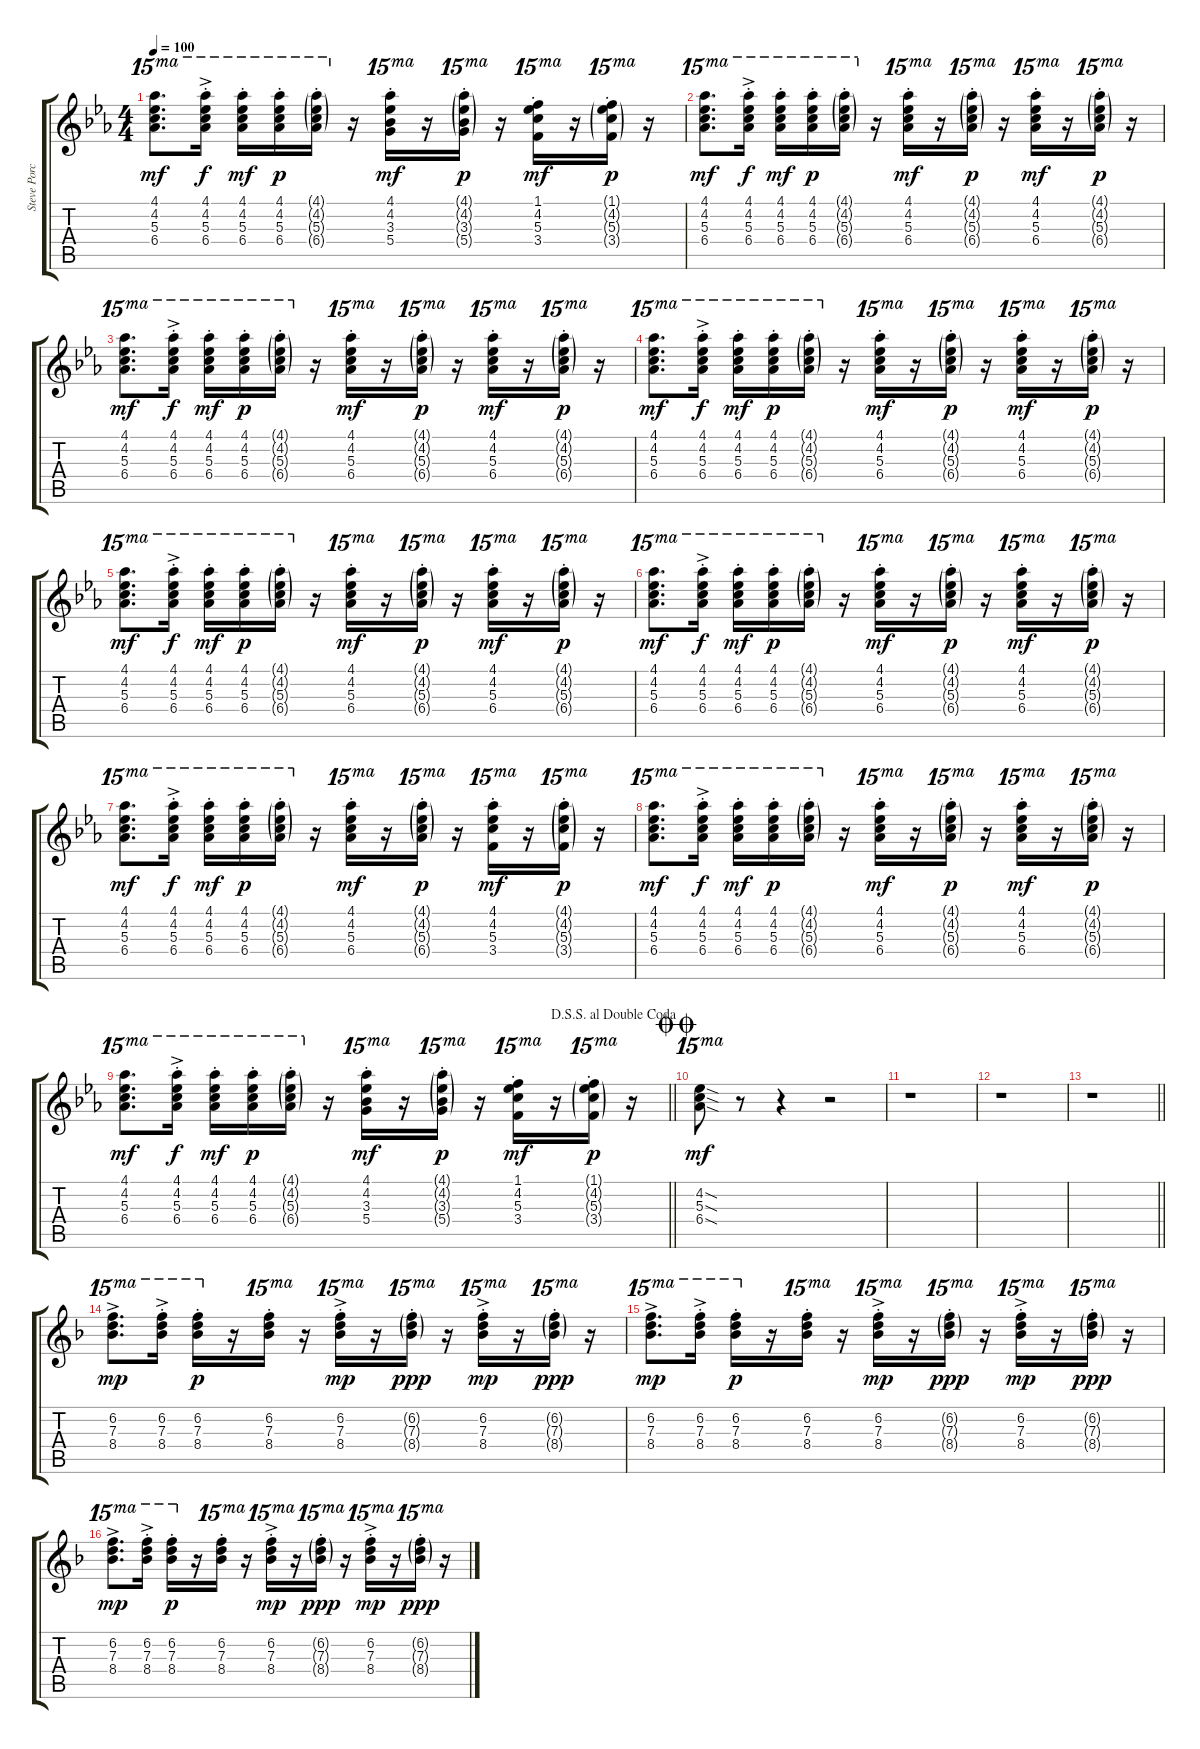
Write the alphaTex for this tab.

\track ("Steve Porcaro-3" "Steve Porc") {instrument rockorgan}
\staff {score tabs}
\tuning (E7 B6 G6 D6 A5 E5) {hide}
\ts (4 4)
\tempo 100
\clef g2
\ks eb
(4.1 4.2 5.3 6.4).8{d ot 15ma dy mf} (4.1{ac st} 4.2{ac st} 5.3{ac st} 6.4{ac st}).16{ot 15ma dy f} (4.1{st} 4.2{st} 5.3{st} 6.4{st}).16{ot 15ma dy mf} (4.1{st} 4.2{st} 5.3{st} 6.4{st}).16{ot 15ma dy p} (4.1{g st} 4.2{g st} 5.3{g st} 6.4{g st}).16{ot 15ma} r.16 (4.1{st} 4.2{st} 3.3{st} 5.4{st}).16{ot 15ma dy mf} r.16 (4.1{g st} 4.2{g st} 3.3{g st} 5.4{g st}).16{ot 15ma dy p} r.16 (1.1{st} 4.2{st} 5.3{st} 3.4{st}).16{ot 15ma dy mf} r.16 (1.1{g st} 4.2{g st} 5.3{g st} 3.4{g st}).16{ot 15ma dy p} r.16 |
(4.1 4.2 5.3 6.4).8{d ot 15ma dy mf} (4.1{ac st} 4.2{ac st} 5.3{ac st} 6.4{ac st}).16{ot 15ma dy f} (4.1{st} 4.2{st} 5.3{st} 6.4{st}).16{ot 15ma dy mf} (4.1{st} 4.2{st} 5.3{st} 6.4{st}).16{ot 15ma dy p} (4.1{g st} 4.2{g st} 5.3{g st} 6.4{g st}).16{ot 15ma} r.16 (4.1{st} 4.2{st} 5.3{st} 6.4{st}).16{ot 15ma dy mf} r.16 (4.1{g st} 4.2{g st} 5.3{g st} 6.4{g st}).16{ot 15ma dy p} r.16 (4.1{st} 4.2{st} 5.3{st} 6.4{st}).16{ot 15ma dy mf} r.16 (4.1{g st} 4.2{g st} 5.3{g st} 6.4{g st}).16{ot 15ma dy p} r.16 |
(4.1 4.2 5.3 6.4).8{d ot 15ma dy mf} (4.1{ac st} 4.2{ac st} 5.3{ac st} 6.4{ac st}).16{ot 15ma dy f} (4.1{st} 4.2{st} 5.3{st} 6.4{st}).16{ot 15ma dy mf} (4.1{st} 4.2{st} 5.3{st} 6.4{st}).16{ot 15ma dy p} (4.1{g st} 4.2{g st} 5.3{g st} 6.4{g st}).16{ot 15ma} r.16 (4.1{st} 4.2{st} 5.3{st} 6.4{st}).16{ot 15ma dy mf} r.16 (4.1{g st} 4.2{g st} 5.3{g st} 6.4{g st}).16{ot 15ma dy p} r.16 (4.1{st} 4.2{st} 5.3{st} 6.4{st}).16{ot 15ma dy mf} r.16 (4.1{g st} 4.2{g st} 5.3{g st} 6.4{g st}).16{ot 15ma dy p} r.16 |
(4.1 4.2 5.3 6.4).8{d ot 15ma dy mf} (4.1{ac st} 4.2{ac st} 5.3{ac st} 6.4{ac st}).16{ot 15ma dy f} (4.1{st} 4.2{st} 5.3{st} 6.4{st}).16{ot 15ma dy mf} (4.1{st} 4.2{st} 5.3{st} 6.4{st}).16{ot 15ma dy p} (4.1{g st} 4.2{g st} 5.3{g st} 6.4{g st}).16{ot 15ma} r.16 (4.1{st} 4.2{st} 5.3{st} 6.4{st}).16{ot 15ma dy mf} r.16 (4.1{g st} 4.2{g st} 5.3{g st} 6.4{g st}).16{ot 15ma dy p} r.16 (4.1{st} 4.2{st} 5.3{st} 6.4{st}).16{ot 15ma dy mf} r.16 (4.1{g st} 4.2{g st} 5.3{g st} 6.4{g st}).16{ot 15ma dy p} r.16 |
(4.1 4.2 5.3 6.4).8{d ot 15ma dy mf} (4.1{ac st} 4.2{ac st} 5.3{ac st} 6.4{ac st}).16{ot 15ma dy f} (4.1{st} 4.2{st} 5.3{st} 6.4{st}).16{ot 15ma dy mf} (4.1{st} 4.2{st} 5.3{st} 6.4{st}).16{ot 15ma dy p} (4.1{g st} 4.2{g st} 5.3{g st} 6.4{g st}).16{ot 15ma} r.16 (4.1{st} 4.2{st} 5.3{st} 6.4{st}).16{ot 15ma dy mf} r.16 (4.1{g st} 4.2{g st} 5.3{g st} 6.4{g st}).16{ot 15ma dy p} r.16 (4.1{st} 4.2{st} 5.3{st} 6.4{st}).16{ot 15ma dy mf} r.16 (4.1{g st} 4.2{g st} 5.3{g st} 6.4{g st}).16{ot 15ma dy p} r.16 |
(4.1 4.2 5.3 6.4).8{d ot 15ma dy mf} (4.1{ac st} 4.2{ac st} 5.3{ac st} 6.4{ac st}).16{ot 15ma dy f} (4.1{st} 4.2{st} 5.3{st} 6.4{st}).16{ot 15ma dy mf} (4.1{st} 4.2{st} 5.3{st} 6.4{st}).16{ot 15ma dy p} (4.1{g st} 4.2{g st} 5.3{g st} 6.4{g st}).16{ot 15ma} r.16 (4.1{st} 4.2{st} 5.3{st} 6.4{st}).16{ot 15ma dy mf} r.16 (4.1{g st} 4.2{g st} 5.3{g st} 6.4{g st}).16{ot 15ma dy p} r.16 (4.1{st} 4.2{st} 5.3{st} 6.4{st}).16{ot 15ma dy mf} r.16 (4.1{g st} 4.2{g st} 5.3{g st} 6.4{g st}).16{ot 15ma dy p} r.16 |
(4.1 4.2 5.3 6.4).8{d ot 15ma dy mf} (4.1{ac st} 4.2{ac st} 5.3{ac st} 6.4{ac st}).16{ot 15ma dy f} (4.1{st} 4.2{st} 5.3{st} 6.4{st}).16{ot 15ma dy mf} (4.1{st} 4.2{st} 5.3{st} 6.4{st}).16{ot 15ma dy p} (4.1{g st} 4.2{g st} 5.3{g st} 6.4{g st}).16{ot 15ma} r.16 (4.1{st} 4.2{st} 5.3{st} 6.4{st}).16{ot 15ma dy mf} r.16 (4.1{g st} 4.2{g st} 5.3{g st} 6.4{g st}).16{ot 15ma dy p} r.16 (4.1{st} 4.2{st} 5.3{st} 3.4{st}).16{ot 15ma dy mf} r.16 (4.1{g st} 4.2{g st} 5.3{g st} 3.4{g st}).16{ot 15ma dy p} r.16 |
(4.1 4.2 5.3 6.4).8{d ot 15ma dy mf} (4.1{ac st} 4.2{ac st} 5.3{ac st} 6.4{ac st}).16{ot 15ma dy f} (4.1{st} 4.2{st} 5.3{st} 6.4{st}).16{ot 15ma dy mf} (4.1{st} 4.2{st} 5.3{st} 6.4{st}).16{ot 15ma dy p} (4.1{g st} 4.2{g st} 5.3{g st} 6.4{g st}).16{ot 15ma} r.16 (4.1{st} 4.2{st} 5.3{st} 6.4{st}).16{ot 15ma dy mf} r.16 (4.1{g st} 4.2{g st} 5.3{g st} 6.4{g st}).16{ot 15ma dy p} r.16 (4.1{st} 4.2{st} 5.3{st} 6.4{st}).16{ot 15ma dy mf} r.16 (4.1{g st} 4.2{g st} 5.3{g st} 6.4{g st}).16{ot 15ma dy p} r.16 |
\jump dalsegnosegnoaldoublecoda
\barLineRight lightlight
(4.1 4.2 5.3 6.4).8{d ot 15ma dy mf} (4.1{ac st} 4.2{ac st} 5.3{ac st} 6.4{ac st}).16{ot 15ma dy f} (4.1{st} 4.2{st} 5.3{st} 6.4{st}).16{ot 15ma dy mf} (4.1{st} 4.2{st} 5.3{st} 6.4{st}).16{ot 15ma dy p} (4.1{g st} 4.2{g st} 5.3{g st} 6.4{g st}).16{ot 15ma} r.16 (4.1{st} 4.2{st} 3.3{st} 5.4{st}).16{ot 15ma dy mf} r.16 (4.1{g st} 4.2{g st} 3.3{g st} 5.4{g st}).16{ot 15ma dy p} r.16 (1.1{st} 4.2{st} 5.3{st} 3.4{st}).16{ot 15ma dy mf} r.16 (1.1{g st} 4.2{g st} 5.3{g st} 3.4{g st}).16{ot 15ma dy p} r.16 |
\jump doublecoda
(4.2{sod} 5.3{sod} 6.4{sod}).8{ot 15ma dy mf} r.8 r.4 r.2 |
r.1 |
r.1 |
\barLineRight lightlight
r.1 |
\ks f
(6.2{ac} 7.3{ac} 8.4{ac}).8{d ot 15ma dy mp} (6.2{ac st} 7.3{ac st} 8.4{ac st}).16{ot 15ma} (6.2{st} 7.3{st} 8.4{st}).16{ot 15ma dy p} r.16 (6.2{st} 7.3{st} 8.4{st}).16{ot 15ma} r.16 (6.2{ac st} 7.3{ac st} 8.4{ac st}).16{ot 15ma dy mp} r.16 (6.2{g st} 7.3{g st} 8.4{g st}).16{ot 15ma dy ppp} r.16 (6.2{ac st} 7.3{ac st} 8.4{ac st}).16{ot 15ma dy mp} r.16 (6.2{g st} 7.3{g st} 8.4{g st}).16{ot 15ma dy ppp} r.16 |
(6.2{ac} 7.3{ac} 8.4{ac}).8{d ot 15ma dy mp} (6.2{ac st} 7.3{ac st} 8.4{ac st}).16{ot 15ma} (6.2{st} 7.3{st} 8.4{st}).16{ot 15ma dy p} r.16 (6.2{st} 7.3{st} 8.4{st}).16{ot 15ma} r.16 (6.2{ac st} 7.3{ac st} 8.4{ac st}).16{ot 15ma dy mp} r.16 (6.2{g st} 7.3{g st} 8.4{g st}).16{ot 15ma dy ppp} r.16 (6.2{ac st} 7.3{ac st} 8.4{ac st}).16{ot 15ma dy mp} r.16 (6.2{g st} 7.3{g st} 8.4{g st}).16{ot 15ma dy ppp} r.16 |
(6.2{ac} 7.3{ac} 8.4{ac}).8{d ot 15ma dy mp} (6.2{ac st} 7.3{ac st} 8.4{ac st}).16{ot 15ma} (6.2{st} 7.3{st} 8.4{st}).16{ot 15ma dy p} r.16 (6.2{st} 7.3{st} 8.4{st}).16{ot 15ma} r.16 (6.2{ac st} 7.3{ac st} 8.4{ac st}).16{ot 15ma dy mp} r.16 (6.2{g st} 7.3{g st} 8.4{g st}).16{ot 15ma dy ppp} r.16 (6.2{ac st} 7.3{ac st} 8.4{ac st}).16{ot 15ma dy mp} r.16 (6.2{g st} 7.3{g st} 8.4{g st}).16{ot 15ma dy ppp} r.16
